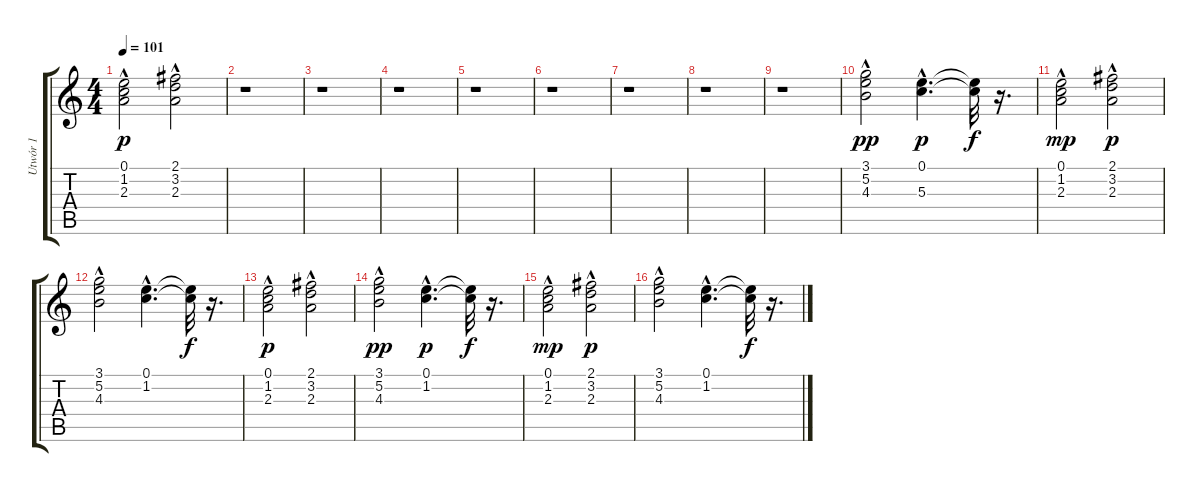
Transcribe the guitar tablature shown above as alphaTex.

\track ("Utwór 1" "Utwór 1") {instrument electricguitarclean}
\staff {score tabs}
\tuning (E4 B3 G3 D3 A2 E2) {hide}
\ts (4 4)
\tempo 101
\clef g2
\ks c
(0.1{hac} 1.2 2.3{hac}).2{dy p} (2.1 3.2{hac} 2.3{hac}).2 |
r.1 |
r.1 |
r.1 |
r.1 |
r.1 |
r.1 |
r.1 |
r.1 |
(3.1 5.2{hac} 4.3{hac}).2{dy pp} (0.1{hac} 5.3{hac}).4{d dy p} (0.1{t} 5.3{t}).32{dy f} r.16{d} |
(0.1{hac} 1.2 2.3{hac}).2{dy mp} (2.1{hac} 3.2 2.3).2{dy p} |
(3.1 5.2{hac} 4.3{hac}).2 (0.1{hac} 1.2{hac}).4{d} (0.1{t} 1.2{t}).32{dy f} r.16{d} |
(0.1{hac} 1.2 2.3{hac}).2{dy p} (2.1 3.2{hac} 2.3{hac}).2 |
(3.1 5.2{hac} 4.3{hac}).2{dy pp} (0.1{hac} 1.2{hac}).4{d dy p} (0.1{t} 1.2{t}).32{dy f} r.16{d} |
(0.1{hac} 1.2 2.3{hac}).2{dy mp} (2.1{hac} 3.2 2.3).2{dy p} |
(3.1 5.2{hac} 4.3{hac}).2 (0.1{hac} 1.2{hac}).4{d} (0.1{t} 1.2{t}).32{dy f} r.16{d}
